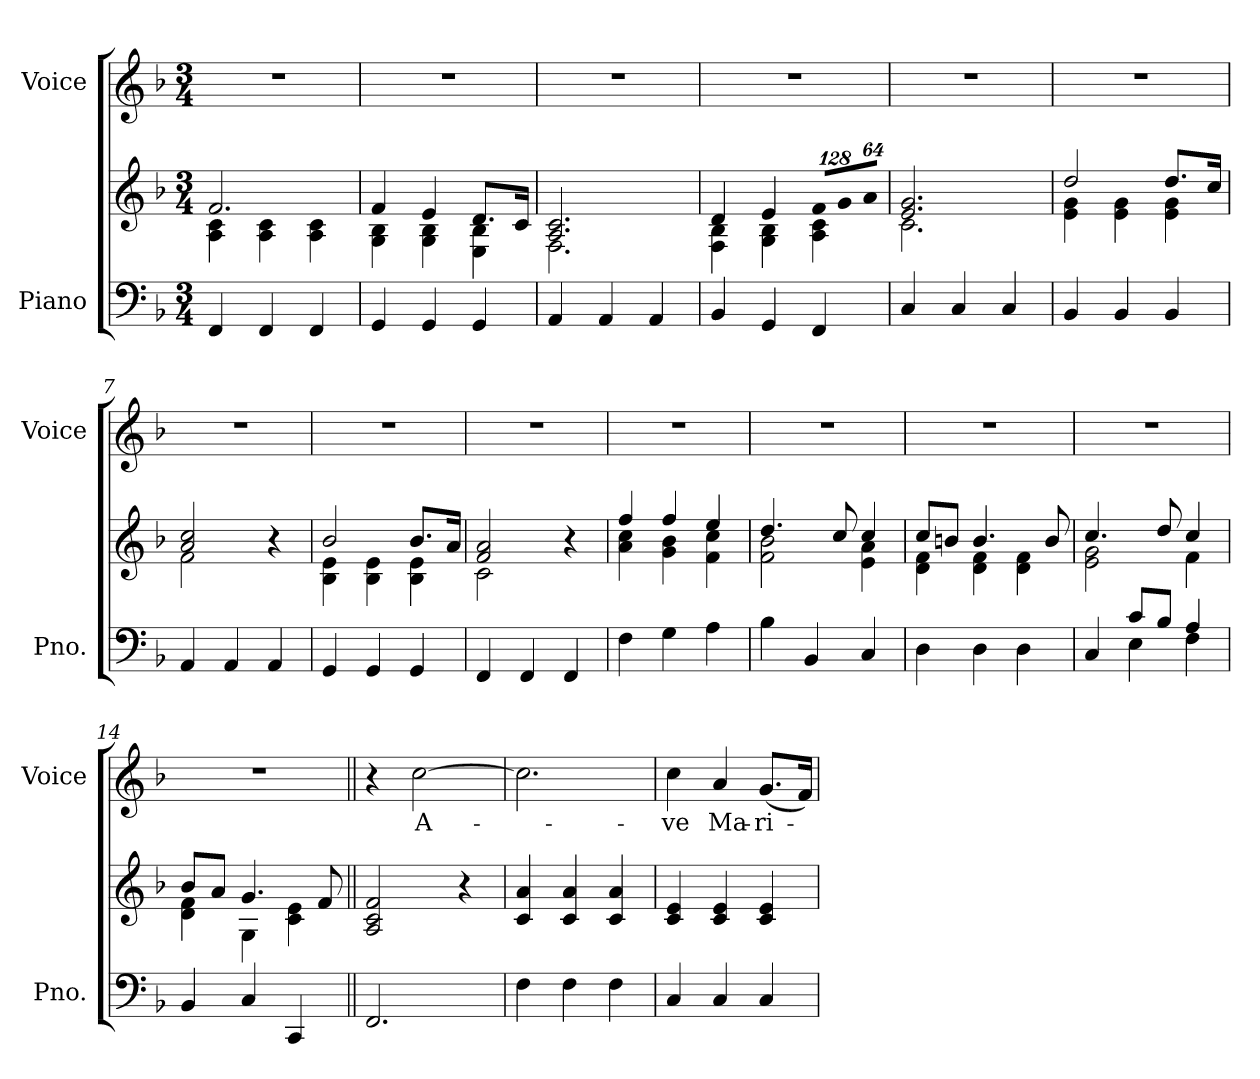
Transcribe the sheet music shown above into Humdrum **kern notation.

**kern	**kern	**kern	**text
*part2	*part2	*part1	*part1
*staff3	*staff2	*staff1	*staff1
*I"Piano	*	*I"Voice	*
*I'Pno.	*	*I'Voice	*
!!LO:PB:g=z
*clefF4	*clefG2	*clefG2	*
*k[b-]	*k[b-]	*k[b-]	*
*F:	*F:	*F:	*
*M3/4	*M3/4	*M3/4	*
*MM66	*MM66	*MM66	*
=1	=1	=1	=1
*	*^	*	*
!	!	!	!LO:N:vis=1	!
4FFi/	2.fi/	4Ai\ 4ci	2.r	.
4FFi/	.	4Ai\ 4ci	.	.
4FFi/	.	4Ai\ 4ci	.	.
=2	=2	=2	=2	=2
!	!	!	!LO:N:vis=1	!
4GGi/	4fi/	4Gi\ 4B-i	2.r	.
4GGi/	4ei/	4Gi\ 4B-i	.	.
4GGi/	8.di/L	4Ei\ 4B-i	.	.
.	16ci/Jk	.	.	.
=3	=3	=3	=3	=3
!	!	!	!LO:N:vis=1	!
4AAi/	2.Ai/ 2.ci	2.Fi\	2.r	.
4AAi/	.	.	.	.
4AAi/	.	.	.	.
=4	=4	=4	=4	=4
!	!	!	!LO:N:vis=1	!
4BB-i/	4di/	4Fi\ 4B-i	2.r	.
4GGi/	4ei/	4Gi\ 4B-i	.	.
*	*Xbrackettup	*	*	*
!	!LO:N:vis=8	!	!	!
4FFi/	1024%85fi/L	4Ai\ 4ci	.	.
!	!LO:N:vis=8	!	!	!
.	1024%85gi/	.	.	.
!	!LO:N:vis=8	!	!	!
.	512%43ai/J	.	.	.
=5	=5	=5	=5	=5
!	!	!	!LO:N:vis=1	!
4Ci/	2.ei/ 2.gi	2.ci\	2.r	.
4Ci/	.	.	.	.
4Ci/	.	.	.	.
=6	=6	=6	=6	=6
!	!	!	!LO:N:vis=1	!
4BB-i/	2ddi/	4ei\ 4gi	2.r	.
4BB-i/	.	4ei\ 4gi	.	.
4BB-i/	8.ddi/L	4ei\ 4gi	.	.
.	16cci/Jk	.	.	.
=7	=7	=7	=7	=7
!	!	!	!LO:N:vis=1	!
4AAi/	2ai/ 2cci	2fi\	2.r	.
4AAi/	.	.	.	.
4AAi/	4r	4ryy	.	.
!!LO:LB:g=z
=8	=8	=8	=8	=8
!	!	!	!LO:N:vis=1	!
4GGi/	2b-i/	4B-i\ 4ei	2.r	.
4GGi/	.	4B-i\ 4ei	.	.
4GGi/	8.b-i/L	4B-i\ 4ei	.	.
.	16ai/Jk	.	.	.
=9	=9	=9	=9	=9
!	!	!	!LO:N:vis=1	!
4FFi/	2fi/ 2ai	2ci\	2.r	.
4FFi/	.	.	.	.
4FFi/	4r	4ryy	.	.
=10	=10	=10	=10	=10
!	!	!	!LO:N:vis=1	!
4Fi\	4ffi/	4ai\ 4cci	2.r	.
4Gi\	4ffi/	4gi\ 4b-i	.	.
4Ai\	4eei/	4fi\ 4cci	.	.
=11	=11	=11	=11	=11
!	!	!	!LO:N:vis=1	!
4B-i\	4.ddi/	2fi\ 2b-i	2.r	.
4BB-i/	.	.	.	.
.	8cci/	.	.	.
4Ci/	4cci/	4ei\ 4ai	.	.
=12	=12	=12	=12	=12
!	!	!	!LO:N:vis=1	!
4Di\	8cci/L	4di\ 4fi	2.r	.
.	8bni/J	.	.	.
4Di\	4.bi/	4di\ 4fi	.	.
4Di\	.	4di\ 4fi	.	.
.	8bi/	.	.	.
=13	=13	=13	=13	=13
*^	*	*	*	*
!	!	!	!	!LO:N:vis=1	!
4ryy	4Ci/	4.cci/	2ei\ 2gi	2.r	.
8ci/L	4Ei\	.	.	.	.
8B-i/J	.	8ddi/	.	.	.
4Ai/	4Fi\	4cci/	4fi\	.	.
=14	=14	=14	=14	=14	=14
!	!	!	!	!LO:N:vis=1	!
*v	*v	*	*	*	*
4BB-i/	8b-i/L	4di\ 4fi	2.r	.
.	8ai/J	.	.	.
4Ci/	4.gi/	4Gi\	.	.
4CCi/	.	4ci\ 4ei	.	.
.	8fi/	.	.	.
*	*v	*v	*	*
!!LO:LB:g=z
=15||	=15||	=15||	=15||
2.FFi/	2Ai/ 2ci 2fi	4r	.
!	!	!	!LO:LY:b:color=#000000
.	.	[>2cci\	A-
.	4r	.	.
=16	=16	=16	=16
4Fi\	4ci/ 4ai	2.cci\]	.
4Fi\	4ci/ 4ai	.	.
4Fi\	4ci/ 4ai	.	.
=17	=17	=17	=17
!	!	!	!LO:LY:b:color=#000000
4Ci/	4ci/ 4ei	4cci\	-ve
!	!	!	!LO:LY:b:color=#000000
4Ci/	4ci/ 4ei	4ai/	Ma-
!	!	!	!LO:LY:b:color=#000000
4Ci/	4ci/ 4ei	(8.gi/L	-ri-
.	.	16fi/Jk)	.
=	=	=	=
*-	*-	*-	*-
